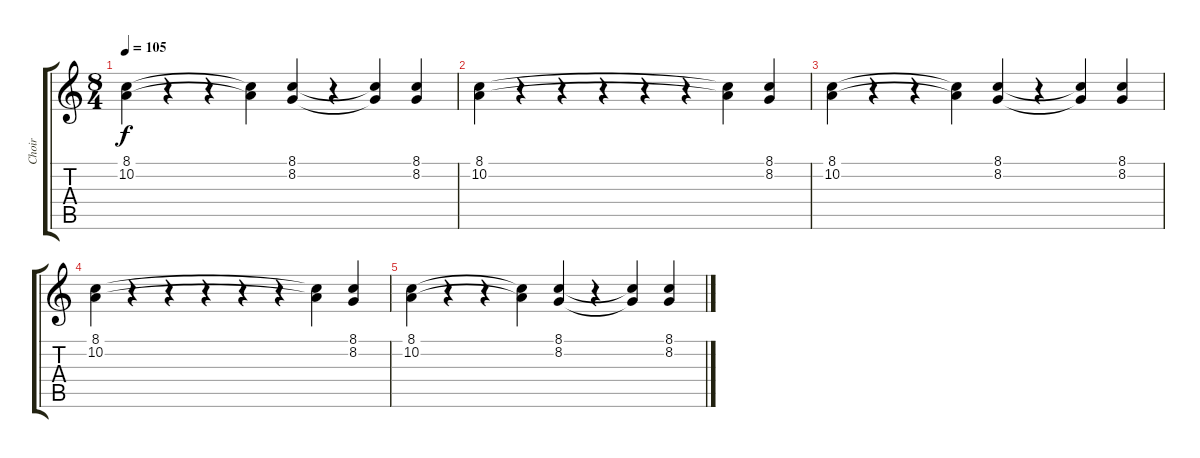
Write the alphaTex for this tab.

\track ("Choir" "Choir") {instrument choiraahs}
\staff {score tabs}
\tuning (E4 B3 G3 D3 A2 E2) {hide}
\ts (8 4)
\tempo 105
\clef g2
\ks c
(8.1 10.2).4{dy f} r.4 r.4 (8.1{t} 10.2{t}).4 (8.1 8.2).4 r.4 (8.1{t} 8.2{t}).4 (8.1 8.2).4 |
(8.1 10.2).4 r.4 r.4 r.4 r.4 r.4 (8.1{t} 10.2{t}).4 (8.1 8.2).4 |
(8.1 10.2).4 r.4 r.4 (8.1{t} 10.2{t}).4 (8.1 8.2).4 r.4 (8.1{t} 8.2{t}).4 (8.1 8.2).4 |
(8.1 10.2).4 r.4 r.4 r.4 r.4 r.4 (8.1{t} 10.2{t}).4 (8.1 8.2).4 |
(8.1 10.2).4 r.4 r.4 (8.1{t} 10.2{t}).4 (8.1 8.2).4 r.4 (8.1{t} 8.2{t}).4 (8.1 8.2).4
